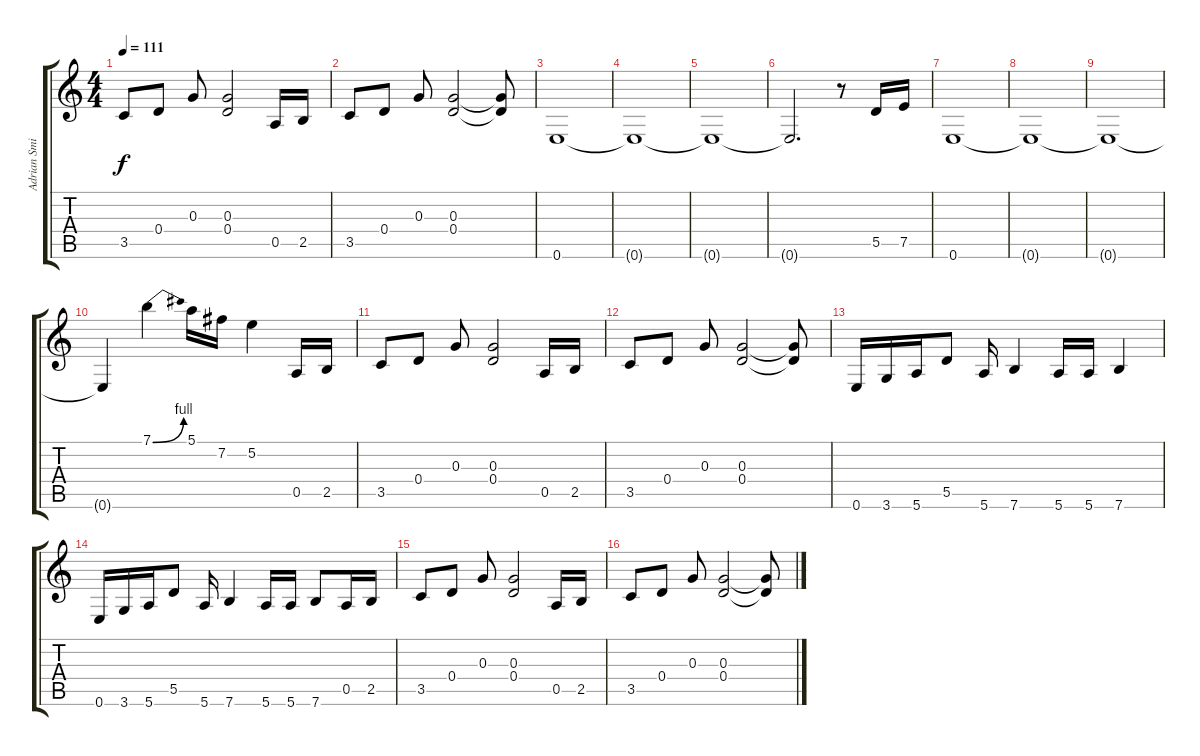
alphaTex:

\track ("Adrian Smith" "Adrian Smi") {instrument overdrivenguitar}
\staff {score tabs}
\tuning (E4 B3 G3 D3 A2 E2) {hide}
\ts (4 4)
\tempo 111
\clef g2
\ks c
3.5.8{dy f} 0.4.8 0.3.8 (0.3 0.4).2 0.5.16 2.5.16 |
3.5.8 0.4.8 0.3.8 (0.3 0.4).2 (0.3{t} 0.4{t}).8 |
0.6.1{volume 11} |
0.6{t}.1 |
0.6{t}.1 |
0.6{t}.2{d} r.8 5.5.16 7.5.16 |
0.6.1 |
0.6{t}.1 |
0.6{t}.1 |
0.6{t}.4 7.1{be (bend 0 0 60 4)}.4{volume 16} 5.1.16 7.2.16 5.2.4 0.5.16{volume 13} 2.5.16 |
3.5.8 0.4.8 0.3.8 (0.3 0.4).2 0.5.16 2.5.16 |
3.5.8 0.4.8 0.3.8 (0.3 0.4).2 (0.3{t} 0.4{t}).8 |
0.6.16 3.6.16 5.6.16 5.5.8 5.6.16 7.6.4 5.6.16 5.6.16 7.6.4 |
0.6.16 3.6.16 5.6.16 5.5.8 5.6.16 7.6.4 5.6.16 5.6.16 7.6.8 0.5.16 2.5.16 |
3.5.8 0.4.8 0.3.8 (0.3 0.4).2 0.5.16 2.5.16 |
3.5.8 0.4.8 0.3.8 (0.3 0.4).2 (0.3{t} 0.4{t}).8
